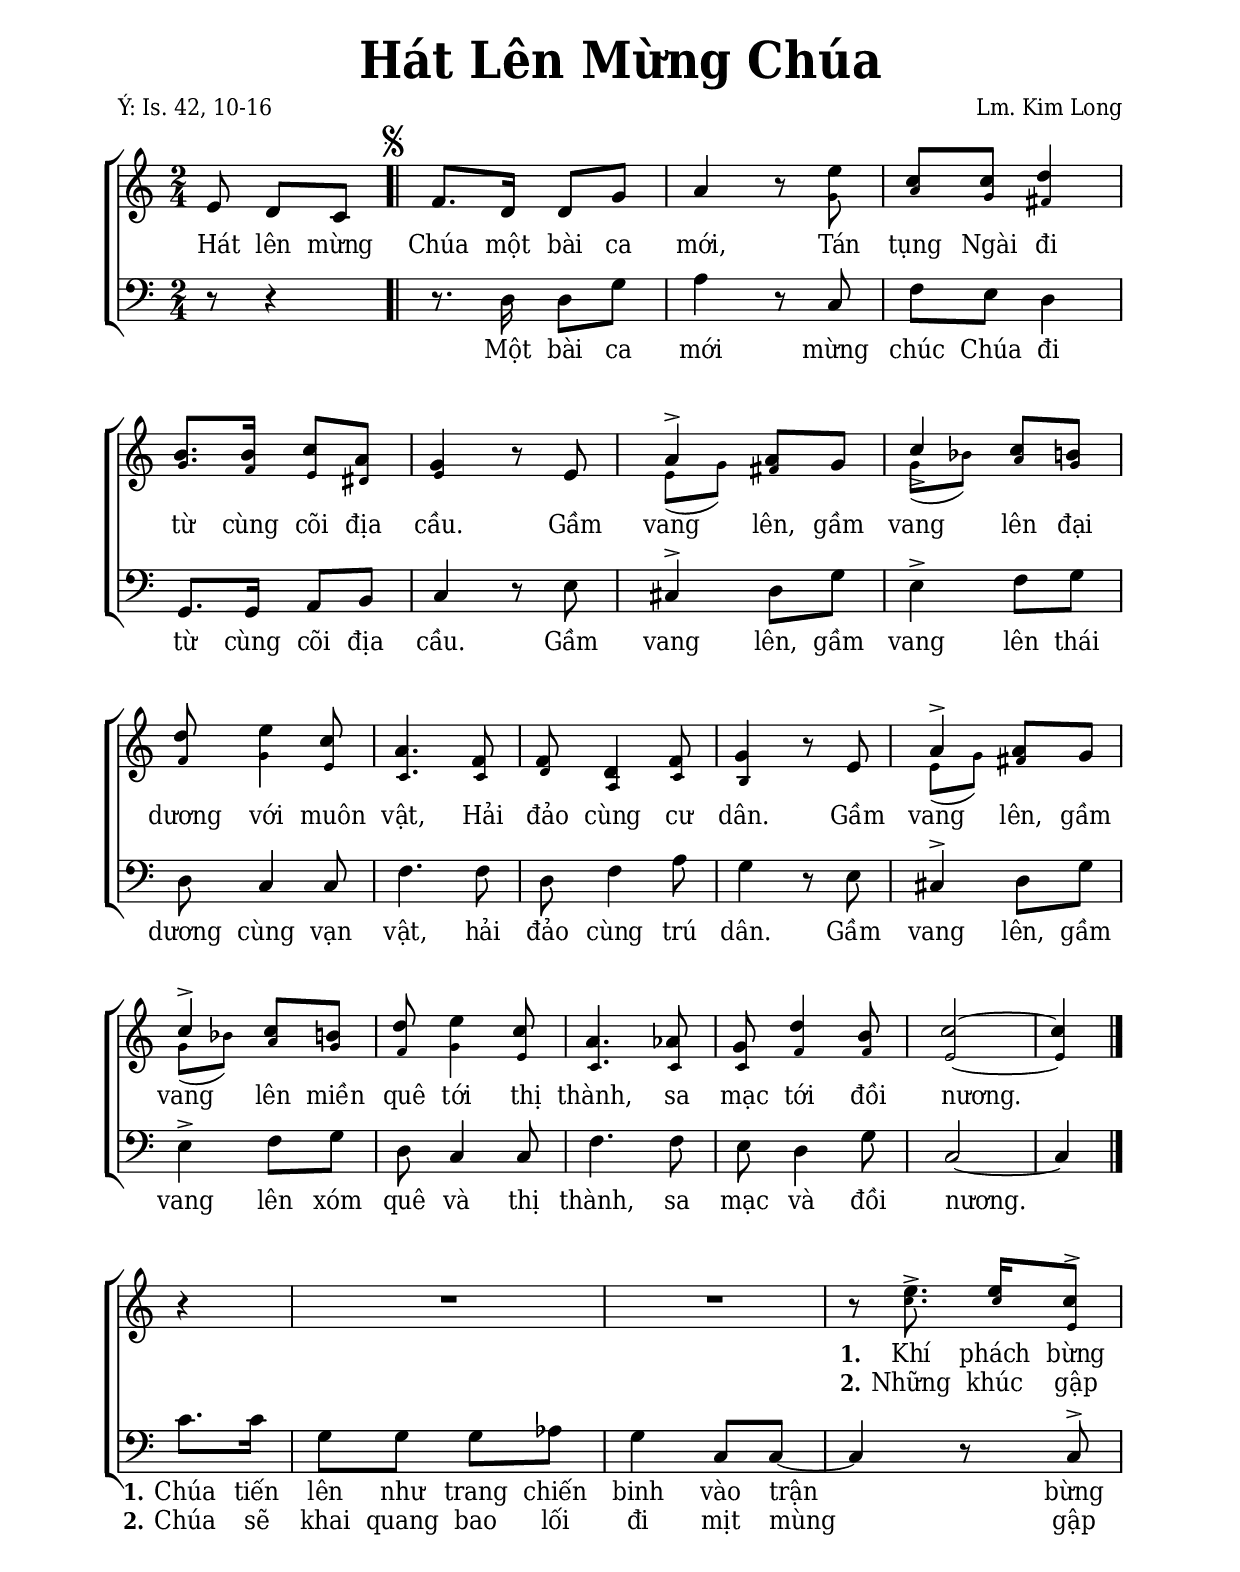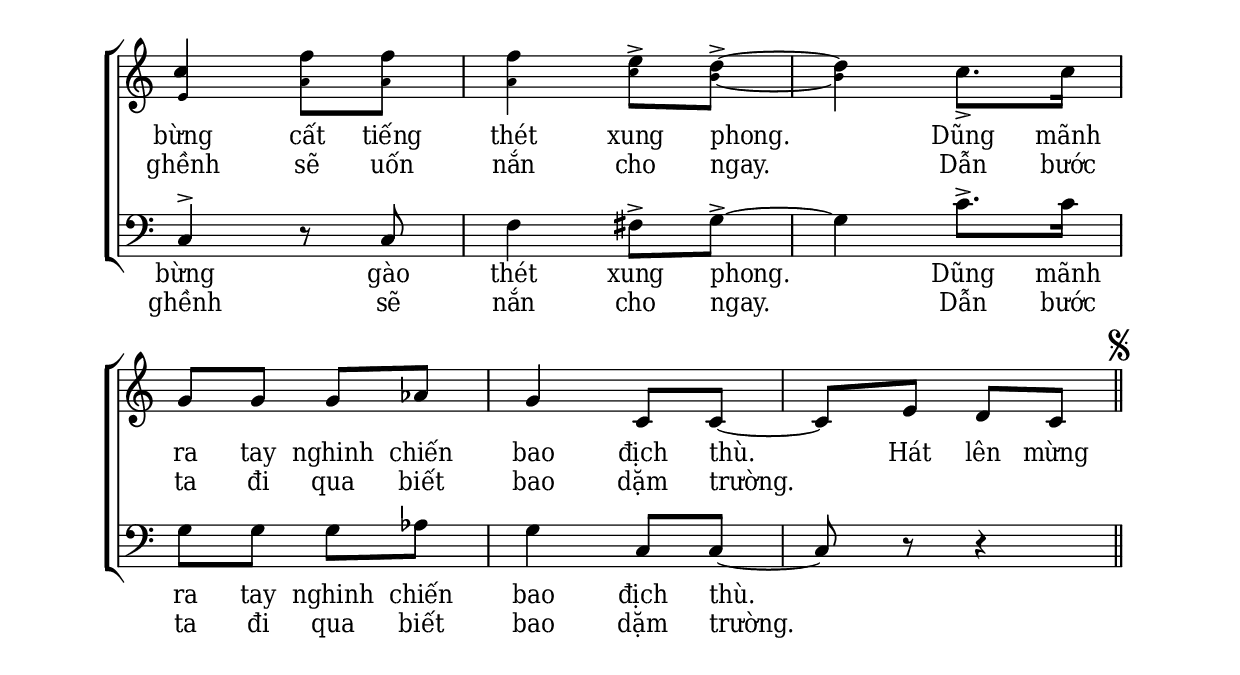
% Cài đặt chung
\version "2.22.1"
\include "english.ly"

\header {
  title = \markup { \fontsize #3 "Hát Lên Mừng Chúa" }
  poet = "Ý: Is. 42, 10-16"
  composer = "Lm. Kim Long"
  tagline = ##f
}

% Nhạc
nhacDiepKhucSop = \relative c' {
  \partial 4. e8 d c
  \once \override Score.RehearsalMark.font-size = #0.1
  \mark \markup { \musicglyph #"scripts.segno" }
  \bar ".|"
  f8. d16 d8 g |
  a4 r8 e' |
  c c d4 |
  b8. b16 c8 a |
  g4 r8 e |
  a4 ^> a8 g |
  c4 _> c8 b! |
  d e4 c8 |
  a4. f8 | 
  f d4 f8 |
  g4 r8 e |
  a4 ^> a8 g |
  c4 ^> c8 b! |
  d e4 c8 |
  a4. af8 |
  g d'4 b8 |
  c2 ~ |
  c4 \bar "|." \break
  
  r |
  R2*2
  r8 e8. ^> e16 c8 ^> |
  c4 f8 f |
  f4 e8 ^> d ^> ~ |
  d4 c8. _> c16 |
  g8 g g af |
  g4 c,8 c ~ |
  c e d c
  \once \override Score.RehearsalMark.font-size = #0.1
  \mark \markup { \musicglyph #"scripts.segno" }
  \bar "||"
}

nhacDiepKhucAlto = \relative c' {
  \partial 4. e8 d c \bar "||"
  f8. d16 d8 g |
  a4 r8 g |
  a g fs4 |
  g8. f16 e8 ds |
  e4 r8 e |
  e (g) fs g |
  g (bf) a g |
  f g4 e8 |
  c4. c8 |
  d a4 c8 |
  b4 r8 e |
  e (g) fs g |
  g (bf) a g |
  f g4 e8 |
  c4. c8 |
  c f4 f8 |
  e2 ~ |
  e4 r |
  R2*2
  r8 c'8. c16 e,8 |
  e4 a8 a |
  a4 c8 b ~ |
  b4 c8. c16 |
  g8 g g af |
  g4 c,8 c ~ |
  c e d c
}

nhacDiepKhucBas = \relative c {
  r8 r4 |
  r8. d16 d8 g |
  a4 r8 c, |
  f e d4 |
  g,8. g16 a8 b |
  c4 r8 e |
  cs4 ^> d8 g |
  e4 ^> f8 g |
  d c4 c8 |
  f4. f8 |
  d f4 a8 |
  g4 r8 e |
  cs4 ^> d8 g |
  e4 ^> f8 g |
  d c4 c8 |
  f4. f8 |
  e d4 g8 |
  c,2 ~ |
  c4 c'8. c16 |
  g8 g g af |
  g4 c,8 c ~ |
  c4 r8 c ^> |
  c4 ^> r8 c |
  f4 fs8 ^> g ^> ~ |
  g4 c8. ^> c16 |
  g8 g g af |
  g4 c,8 c ~ |
  c r8 r4
}

% Lời
loiPhienKhucSopMot = \lyricmode {
  Hát lên mừng Chúa một bài ca mới,
  Tán tụng Ngài đi từ cùng cõi địa cầu.
  Gầm vang lên, gầm vang lên đại dương với muôn vật,
  Hải đảo cùng cư dân.
  Gầm vang lên, gầm vang lên miền quê tới thị thành,
  sa mạc tới đồi nương.
  \set stanza = "1."
  Khí phách bừng bừng cất tiếng thét xung phong.
  Dũng mãnh ra tay nghinh chiến bao địch thù.
  Hát lên mừng
}

loiPhienKhucSopHai = \lyricmode {
  \repeat unfold 49 { _ }
  \set stanza = "2."
  Những khúc gập ghềnh sẽ uốn nắn cho ngay.
  Dẫn bước ta đi qua biết bao dặm trường.
}

loiPhienKhucBasMot = \lyricmode {
  Một bài ca mới mừng chúc Chúa đi từ cùng cõi địa cầu.
  Gầm vang lên, gầm vang lên thái dương cùng vạn vật,
  hải đảo cùng trú dân.
  Gầm vang lên, gầm vang lên xóm quê và thị thành,
  sa mạc và đồi nương.
  \set stanza = "1."
  Chúa tiến lên như trang chiến binh vào trận
  bừng bừng gào thét xung phong.
  Dũng mãnh ra tay nghinh chiến bao địch thù.
}

loiPhienKhucBasHai = \lyricmode {
  \repeat unfold 45 { _ }
  \set stanza = "2."
  Chúa sẽ khai quang bao lối đi mịt mùng
  gập ghềnh sẽ nắn cho ngay.
  Dẫn bước ta đi qua biết bao dặm trường.
}


% Dàn trang
\paper {
  #(set-paper-size "a4")
  top-margin = 20\mm
  bottom-margin = 20\mm
  left-margin = 20\mm
  right-margin = 20\mm
  indent = #0
  #(define fonts
    (make-pango-font-tree
      "Deja Vu Serif Condensed"
      "Deja Vu Serif Condensed"
      "Deja Vu Serif Condensed"
      (/ 20 20)))
  print-page-number = #f
  %page-count = #1
}

TongNhip = {
  \key c \major \time 2/4
  \set Timing.beamExceptions = #'()
  \set Timing.baseMoment = #(ly:make-moment 1/4)
  \set Timing.beatStructure = #'(1 1)
}

% Đổi kích thước nốt cho bè phụ
notBePhu =
#(define-music-function (font-size music) (number? ly:music?)
   (for-some-music
     (lambda (m)
       (if (music-is-of-type? m 'rhythmic-event)
           (begin
             (set! (ly:music-property m 'tweaks)
                   (cons `(font-size . ,font-size)
                         (ly:music-property m 'tweaks)))
             #t)
           #f))
     music)
   music)

\score {
  \new ChoirStaff <<
    \new Staff \with {
        \consists "Merge_rests_engraver"
        printPartCombineTexts = ##f
      }
      <<
      \new Voice \TongNhip \partCombine 
        \nhacDiepKhucSop
        \notBePhu -3 { \nhacDiepKhucAlto }
      \new NullVoice = beSop \nhacDiepKhucSop
      \new Lyrics \lyricsto beSop \loiPhienKhucSopMot
      \new Lyrics \lyricsto beSop \loiPhienKhucSopHai
      >>
    \new Staff <<
        \clef "bass"
        \new Voice = beBas {
          \TongNhip \nhacDiepKhucBas
        }
      \new Lyrics \lyricsto beBas \loiPhienKhucBasMot
      \new Lyrics \lyricsto beBas \loiPhienKhucBasHai
    >>
  >>
  \layout {
    \override Lyrics.LyricSpace.minimum-distance = #1.5
    \override Score.BarNumber.break-visibility = ##(#f #f #f)
    \override Score.SpacingSpanner.uniform-stretching = ##t
  }
}